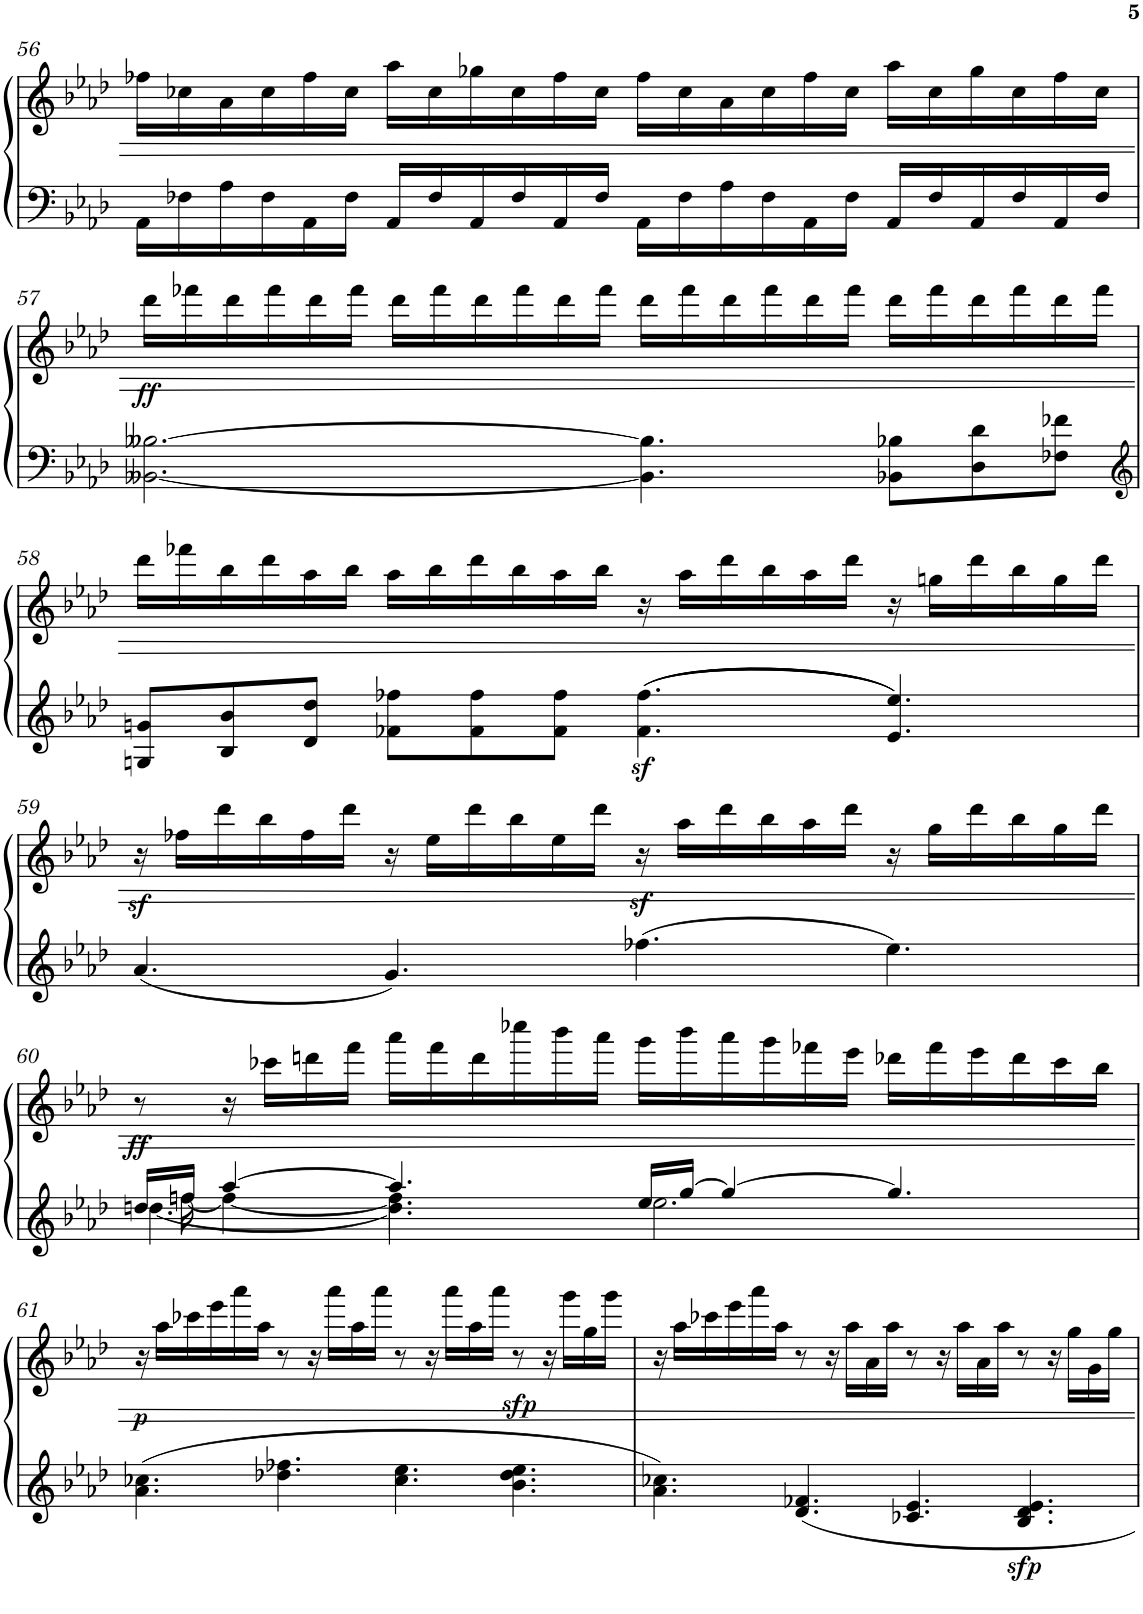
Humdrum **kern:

**kern	**kern	**dynam
*part1	*part1	*part1
*staff2	*staff1	*staff1/2
*I"Piano	*	*
*I'Pno	*	*
!!LO:PB:g=z
*clefF4	*clefG2	*
*k[b-e-a-d-]	*k[b-e-a-d-]	*
*A-:	*A-:	*
*M12/8	*M12/8	*
=56	=56	=56
16AA-\LL	16ff-X\LL	.
16F-X\	16cc-X\	.
16A-\	16a-\	.
16F-\	16cc-\	.
16AA-\	16ff-\	.
16F-\JJ	16cc-\JJ	.
16AA-/LL	16aa-\LL	.
16F-/	16cc-\	.
16AA-/	16gg-X\	.
16F-/	16cc-\	.
16AA-/	16ff-\	.
16F-/JJ	16cc-\JJ	.
16AA-\LL	16ff-\LL	.
16F-\	16cc-\	.
16A-\	16a-\	.
16F-\	16cc-\	.
16AA-\	16ff-\	.
16F-\JJ	16cc-\JJ	.
16AA-/LL	16aa-\LL	.
16F-/	16cc-\	.
16AA-/	16gg-\	.
16F-/	16cc-\	.
16AA-/	16ff-\	.
16F-/JJ	16cc-\JJ	.
!!LO:LB:g=z
=57	=57	=57
!	!	!LO:DY:b
[2.BB--X\ [2.B--X\	16ddd-\LL	ff
.	16fff-X\	.
.	16ddd-\	.
.	16fff-\	.
.	16ddd-\	.
.	16fff-\JJ	.
.	16ddd-\LL	.
.	16fff-\	.
.	16ddd-\	.
.	16fff-\	.
.	16ddd-\	.
.	16fff-\JJ	.
4.BB--\] 4.B--\]	16ddd-\LL	.
.	16fff-\	.
.	16ddd-\	.
.	16fff-\	.
.	16ddd-\	.
.	16fff-\JJ	.
8BB-X\ 8B-X\L	16ddd-\LL	.
.	16fff-\	.
8D-\ 8d-\	16ddd-\	.
.	16fff-\	.
8F-X\ 8f-X\J	16ddd-\	.
.	16fff-\JJ	.
!!LO:LB:g=z
=58	=58	=58
*clefG2	*	*
8Gn/ 8gn/L	16ddd-\LL	.
.	16fff-X\	.
8B-/ 8b-/	16bb-\	.
.	16ddd-\	.
8d-/ 8dd-/J	16aa-\	.
.	16bb-\JJ	.
8f-X\ 8ff-X\L	16aa-\LL	.
.	16bb-\	.
8f-\ 8ff-\	16ddd-\	.
.	16bb-\	.
8f-\ 8ff-\J	16aa-\	.
.	16bb-\JJ	.
4.f-\z< 4.ff-\z<	16r	.
.	16aa-\LL	.
.	16ddd-\	.
.	16bb-\	.
.	16aa-\	.
.	16ddd-\JJ	.
4.e-/ 4.ee-/	16r	.
.	16ggn\LL	.
.	16ddd-\	.
.	16bb-\	.
.	16gg\	.
.	16ddd-\JJ	.
!!LO:LB:g=z
=59	=59	=59
!	!	!LO:DY:b
4.a-/	16r	sf
.	16ff-X\LL	.
.	16ddd-\	.
.	16bb-\	.
.	16ff-\	.
.	16ddd-\JJ	.
4.g/	16r	.
.	16ee-\LL	.
.	16ddd-\	.
.	16bb-\	.
.	16ee-\	.
.	16ddd-\JJ	.
!	!	!LO:DY:b
4.ff-X\	16r	sf
.	16aa-\LL	.
.	16ddd-\	.
.	16bb-\	.
.	16aa-\	.
.	16ddd-\JJ	.
4.ee-\	16r	.
.	16gg\LL	.
.	16ddd-\	.
.	16bb-\	.
.	16gg\	.
.	16ddd-\JJ	.
!!LO:LB:g=z
=60	=60	=60
*^	*	*
*	*^	*	*
!	!	!	!	!LO:DY:b
16ddn/LL	[4.dd\	16ryy	8r	ff
16ffn/JJ	.	[16ff\	.	.
[4aa-/	.	4ff\_	16r	.
.	.	.	16ccc-X\LL	.
.	.	.	16dddn\	.
.	.	.	16fff\JJ	.
4.aa-/]	4.dd\]	4.ff\]	16aaa-\LL	.
.	.	.	16fff\	.
.	.	.	16ddd\	.
.	.	.	16cccc-X\	.
.	.	.	16bbb-\	.
.	.	.	16aaa-\JJ	.
16ee-/LL	2.ee-\	2.ryy	16ggg\LL	.
[16gg/JJ	.	.	16bbb-\	.
4gg/_	.	.	16aaa-\	.
.	.	.	16ggg\	.
.	.	.	16fff-X\	.
.	.	.	16eee-\JJ	.
4.gg/]	.	.	16ddd-X\LL	.
.	.	.	16fff-\	.
.	.	.	16eee-\	.
.	.	.	16ddd-\	.
.	.	.	16ccc-\	.
.	.	.	16bb-\JJ	.
*v	*v	*v	*	*
!!LO:LB:g=z
=61	=61	=61
!	!	!LO:DY:b
4.a-\ 4.cc-X\	16r	p
.	16aa-\LL	.
.	16ccc-X\	.
.	16eee-\	.
.	16aaa-\	.
.	16aa-\JJ	.
4.dd-X\ 4.ff-X\	8r	.
.	16r	.
.	16aaa-\LL	.
.	16aa-\	.
.	16aaa-\JJ	.
4.cc-\ 4.ee-\	8r	.
.	16r	.
.	16aaa-\LL	.
.	16aa-\	.
.	16aaa-\JJ	.
!	!	!LO:DY:b
4.b-\ 4.dd-\ 4.ee-\	8r	sfp
.	16r	.
.	16ggg\LL	.
.	16gg\	.
.	16ggg\JJ	.
=62	=62	=62
4.a-\ 4.cc-X\	16r	.
.	16aa-\LL	.
.	16ccc-X\	.
.	16eee-\	.
.	16aaa-\	.
.	16aa-\JJ	.
4.d-/ 4.f-X/	8r	.
.	16r	.
.	16aa-\LL	.
.	16a-\	.
.	16aa-\JJ	.
4.c-X/ 4.e-/	8r	.
.	16r	.
.	16aa-\LL	.
.	16a-\	.
.	16aa-\JJ	.
!	!	!LO:DY:b=2
4.B-/ 4.d-/ 4.e-/	8r	sfp
.	16r	.
.	16gg\LL	.
.	16g\	.
.	16gg\JJ	.
=	=	=
*-	*-	*-
